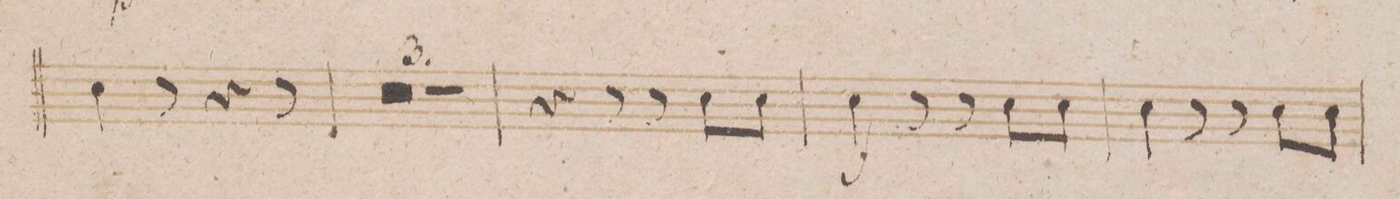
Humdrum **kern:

**kern	**dynam
*I"Corno 2do in F.	*
*clefG2	*
*M6/8	*
4f\	.
8r	.
4r	.
8r	.
=57	=57
1.r	.
=58	=58
=59	=59
2.r	.
=60	=60
4r	.
8r	.
8r	.
8f\L	.
8f\J	.
=61	=61
4f\	f
8r	.
8r	.
8f\L	.
8f\J	.
=62	=62
4f\	.
8r	.
8r	.
8f\L	.
8f\J	.
=63	=63
*-	*-
